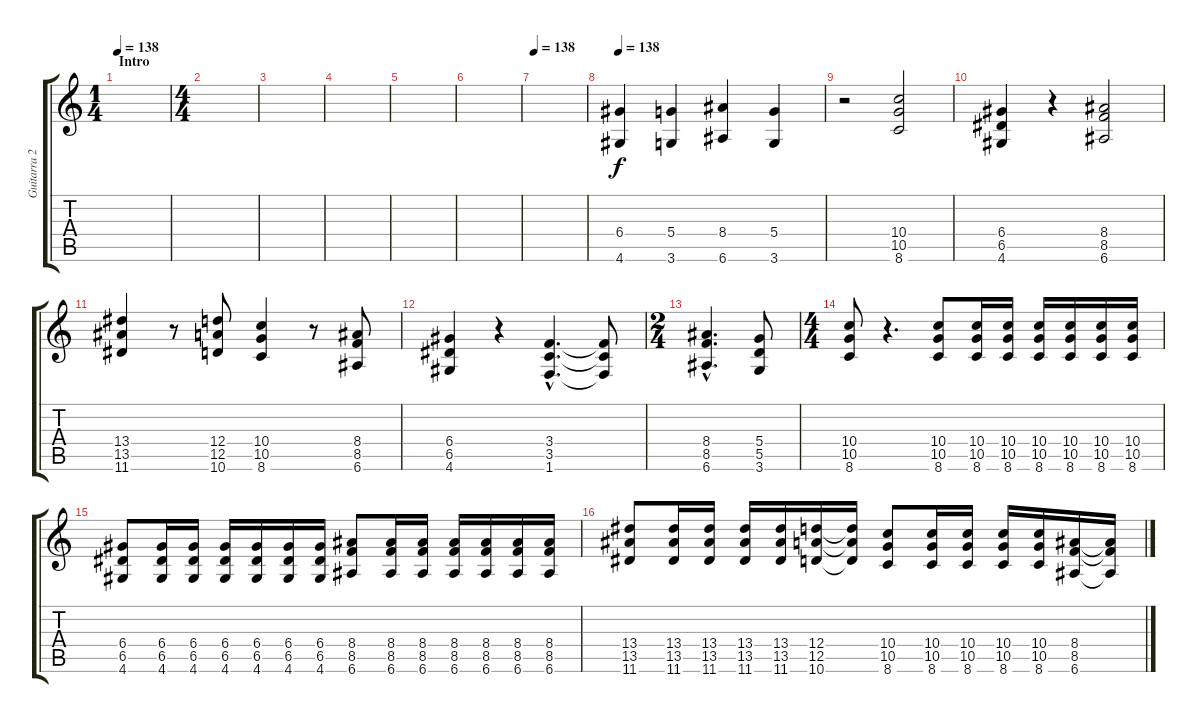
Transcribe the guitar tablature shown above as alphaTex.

\track ("Guitarra 2" "Guitarra 2") {instrument distortionguitar}
\staff {score tabs}
\tuning (E4 B3 G3 D3 A2 E2) {hide}
\ts (1 4)
\section ("" "Intro")
\tempo 138
\clef g2
\ks c
|
\ts (4 4)
|
|
|
|
|
\tempo 138
|
\tempo 138
(6.4 4.6).4 (5.4 3.6).4 (8.4 6.6).4 (5.4 3.6).4 |
r.2 (10.4 10.5 8.6).2 |
(6.4 6.5 4.6).4 r.4 (8.4 8.5 6.6).2 |
(13.4 13.5 11.6).4 r.8 (12.4 12.5 10.6).8 (10.4 10.5 8.6).4 r.8 (8.4 8.5 6.6).8 |
(6.4 6.5 4.6).4 r.4 (3.4{hac} 3.5{hac} 1.6{hac}).4{d} (3.4{t} 3.5{t} 1.6{t}).8 |
\ts (2 4)
(8.4{hac} 8.5{hac} 6.6{hac}).4{d} (5.4 5.5 3.6).8 |
\ts (4 4)
(10.4 10.5 8.6).8 r.4{d} (10.4 10.5 8.6).8 (10.4 10.5 8.6).16 (10.4 10.5 8.6).16 (10.4 10.5 8.6).16 (10.4 10.5 8.6).16 (10.4 10.5 8.6).16 (10.4 10.5 8.6).16 |
(6.4 6.5 4.6).8 (6.4 6.5 4.6).16 (6.4 6.5 4.6).16 (6.4 6.5 4.6).16 (6.4 6.5 4.6).16 (6.4 6.5 4.6).16 (6.4 6.5 4.6).16 (8.4 8.5 6.6).8 (8.4 8.5 6.6).16 (8.4 8.5 6.6).16 (8.4 8.5 6.6).16 (8.4 8.5 6.6).16 (8.4 8.5 6.6).16 (8.4 8.5 6.6).16 |
(13.4 13.5 11.6).8 (13.4 13.5 11.6).16 (13.4 13.5 11.6).16 (13.4 13.5 11.6).16 (13.4 13.5 11.6).16 (12.4 12.5 10.6).16 (12.4{t} 12.5{t} 10.6{t}).16 (10.4 10.5 8.6).8 (10.4 10.5 8.6).16 (10.4 10.5 8.6).16 (10.4 10.5 8.6).16 (10.4 10.5 8.6).16 (8.4 8.5 6.6).16 (8.4{t} 8.5{t} 6.6{t}).16
